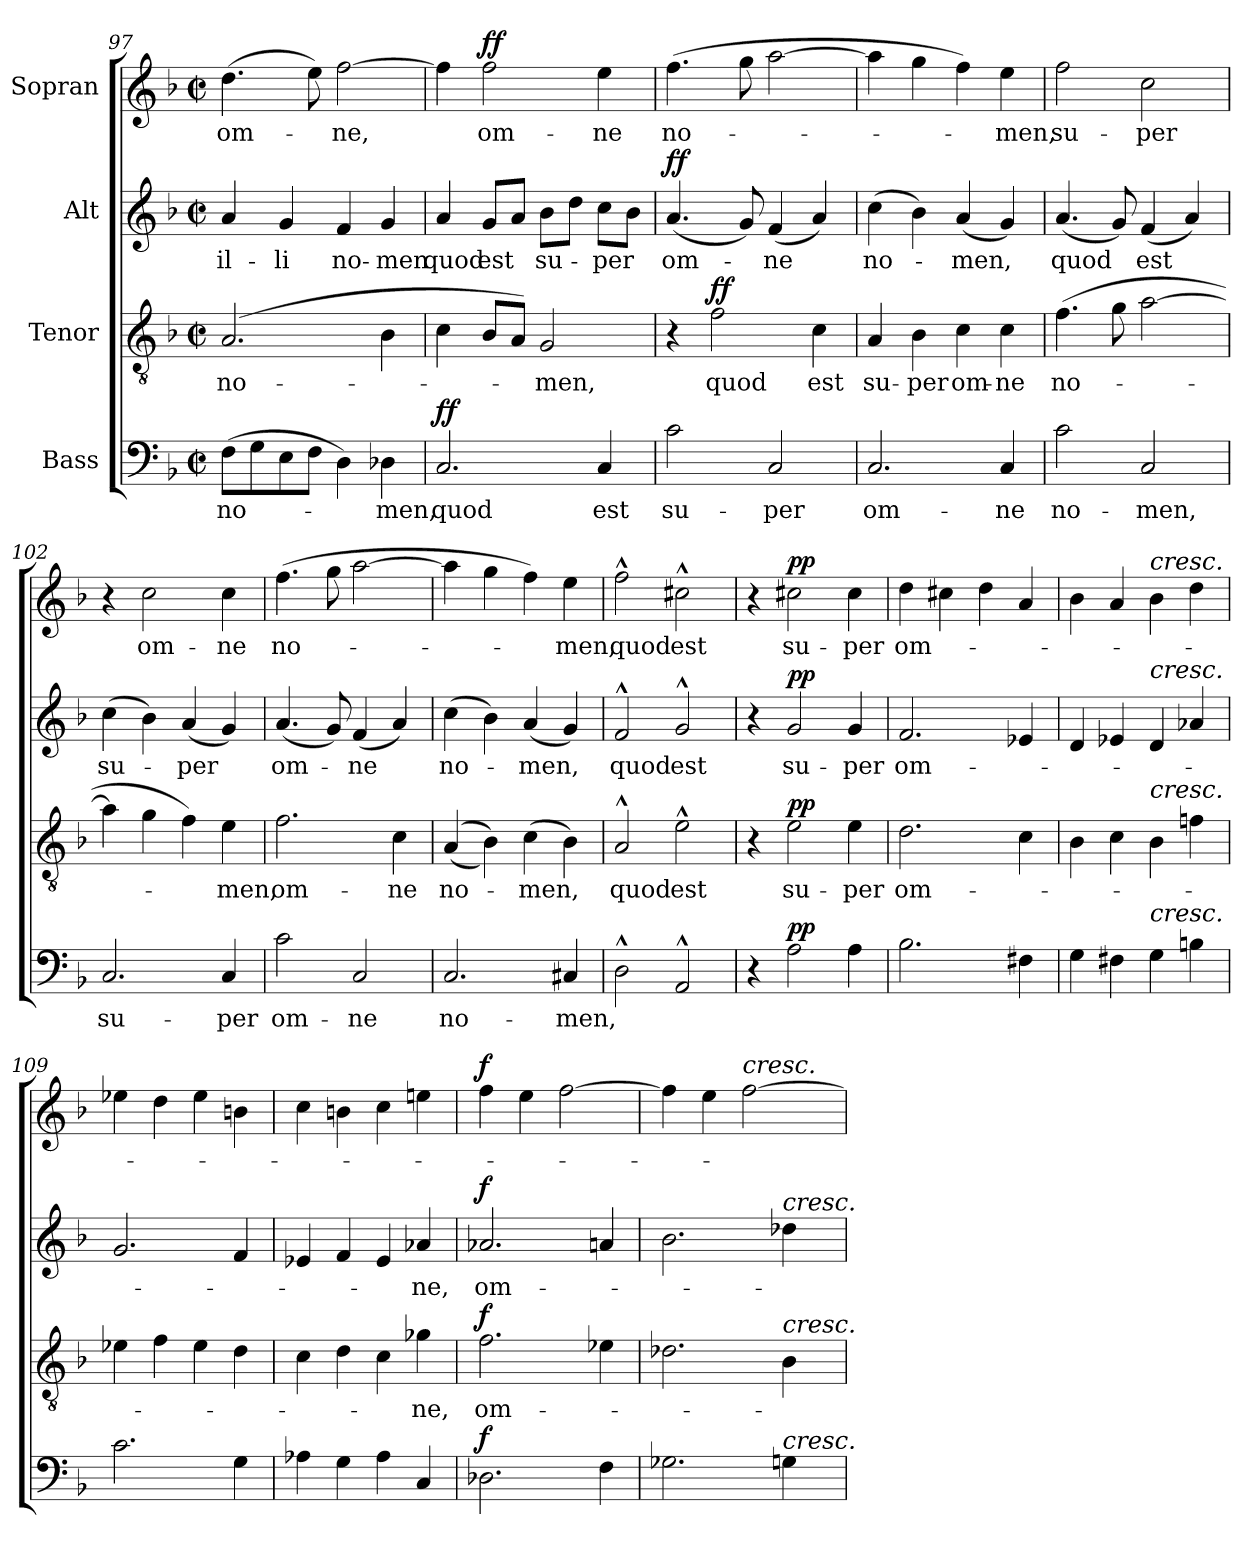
**kern	**text	**dynam	**kern	**text	**dynam	**kern	**text	**dynam	**kern	**text	**dynam
*part4	*part4	*part4	*part3	*part3	*part3	*part2	*part2	*part2	*part1	*part1	*part1
*staff4	*staff4	*staff4	*staff3	*staff3	*staff3	*staff2	*staff2	*staff2	*staff1	*staff1	*staff1
*I"Bass	*	*	*I"Tenor	*	*	*I"Alt	*	*	*I"Sopran	*	*
*clefF4	*	*	*clefGv2	*	*	*clefG2	*	*	*clefG2	*	*
*k[b-]	*	*	*k[b-]	*	*	*k[b-]	*	*	*k[b-]	*	*
*F:	*	*	*F:	*	*	*F:	*	*	*F:	*	*
*M2/2	*	*	*M2/2	*	*	*M2/2	*	*	*M2/2	*	*
*met(c|)	*	*	*met(c|)	*	*	*met(c|)	*	*	*met(c|)	*	*
=97	=97	=97	=97	=97	=97	=97	=97	=97	=97	=97	=97
(>8F\L	no-	.	(2.A/	no-	.	4a/	il-	.	(>4.dd\	om-	.
8G\	.	.	.	.	.	.	.	.	.	.	.
8E\	.	.	.	.	.	4g/	-li	.	.	.	.
8F\J	.	.	.	.	.	.	.	.	8ee\)	.	.
4D\)	.	.	.	.	.	4f/	no-	.	[2ff\	-ne,	.
4D-X\	-men,	.	4B-\	.	.	4g/	-men	.	.	.	.
=98	=98	=98	=98	=98	=98	=98	=98	=98	=98	=98	=98
!	!	!LO:DY:a	!	!	!	!	!	!	!	!	!
2.C/	quod	ff	4c\	.	.	4a/	quod	.	4ff\]	.	.
!	!	!	!	!	!	!	!	!	!	!	!LO:DY:a
.	.	.	8B-/L	.	.	8g/L	est	.	2ff\	om-	ff
.	.	.	8A/J)	.	.	8a/J	.	.	.	.	.
.	.	.	2G/	-men,	.	8b-\L	su-	.	.	.	.
.	.	.	.	.	.	8dd\J	.	.	.	.	.
4C/	est	.	.	.	.	8cc\L	-per	.	4ee\	-ne	.
.	.	.	.	.	.	8b-\J	.	.	.	.	.
!!LO:LB:g=z
=99	=99	=99	=99	=99	=99	=99	=99	=99	=99	=99	=99
!	!	!	!	!	!	!	!	!LO:DY:a	!	!	!
2c\	su-	.	4r	.	.	(4.a/	om-	ff	(>4.ff\	no-	.
!	!	!	!	!	!LO:DY:a	!	!	!	!	!	!
.	.	.	2f\	quod	ff	.	.	.	.	.	.
.	.	.	.	.	.	8g/)	.	.	8gg\	.	.
2C/	-per	.	.	.	.	(4f/	-ne	.	[2aa\	.	.
.	.	.	4c\	est	.	4a/)	.	.	.	.	.
=100	=100	=100	=100	=100	=100	=100	=100	=100	=100	=100	=100
2.C/	om-	.	4A/	su-	.	(>4cc\	no-	.	4aa\]	.	.
.	.	.	4B-\	-per	.	4b-\)	.	.	4gg\	.	.
.	.	.	4c\	om-	.	(4a/	-men,	.	4ff\)	.	.
4C/	-ne	.	4c\	-ne	.	4g/)	.	.	4ee\	-men,	.
=101	=101	=101	=101	=101	=101	=101	=101	=101	=101	=101	=101
2c\	no-	.	(>4.f\	no-	.	(4.a/	quod	.	2ff\	su-	.
.	.	.	8g\	.	.	8g/)	.	.	.	.	.
2C/	-men,	.	[2a\	.	.	(4f/	est	.	2cc\	-per	.
.	.	.	.	.	.	4a/)	.	.	.	.	.
=102	=102	=102	=102	=102	=102	=102	=102	=102	=102	=102	=102
2.C/	su-	.	4a\]	.	.	(>4cc\	su-	.	4r	.	.
.	.	.	4g\	.	.	4b-\)	.	.	2cc\	om-	.
.	.	.	4f\)	.	.	(4a/	-per	.	.	.	.
4C/	-per	.	4e\	-men,	.	4g/)	.	.	4cc\	-ne	.
=103	=103	=103	=103	=103	=103	=103	=103	=103	=103	=103	=103
2c\	om-	.	2.f\	om-	.	(4.a/	om-	.	(>4.ff\	no-	.
.	.	.	.	.	.	8g/)	.	.	8gg\	.	.
2C/	-ne	.	.	.	.	(4f/	-ne	.	[2aa\	.	.
.	.	.	4c\	-ne	.	4a/)	.	.	.	.	.
=104	=104	=104	=104	=104	=104	=104	=104	=104	=104	=104	=104
2.C/	no-	.	((4A/	no-	.	(>4cc\	no-	.	4aa\]	.	.
.	.	.	4B-\))	.	.	4b-\)	.	.	4gg\	.	.
.	.	.	(4c\	-men,	.	(4a/	-men,	.	4ff\)	.	.
4C#X/	-men,	.	4B-\)	.	.	4g/)	.	.	4ee\	-men,	.
!!LO:LB:g=z
=105	=105	=105	=105	=105	=105	=105	=105	=105	=105	=105	=105
2D^^\	.	.	2A^^/	quod	.	2f^^/	quod	.	2ff^^\	quod	.
2AA^^/	.	.	2e^^\	est	.	2g^^/	est	.	2cc#X^^\	est	.
=106	=106	=106	=106	=106	=106	=106	=106	=106	=106	=106	=106
4r	.	.	4r	.	.	4r	.	.	4r	.	.
!	!	!LO:DY:a	!	!	!LO:DY:a	!	!	!LO:DY:a	!	!	!LO:DY:a
2A\	.	pp	2e\	su-	pp	2g/	su-	pp	2cc#X\	su-	pp
4A\	.	.	4e\	-per	.	4g/	-per	.	4cc#\	-per	.
=107	=107	=107	=107	=107	=107	=107	=107	=107	=107	=107	=107
2.B-\	.	.	2.d\	om-	.	2.f/	om-	.	4dd\	om-	.
.	.	.	.	.	.	.	.	.	4cc#X\	.	.
.	.	.	.	.	.	.	.	.	4dd\	.	.
4F#X\	.	.	4c\	.	.	4e-X/	.	.	4a/	.	.
=108	=108	=108	=108	=108	=108	=108	=108	=108	=108	=108	=108
4G\	.	.	4B-\	.	.	4d/	.	.	4b-\	.	.
4F#X\	.	.	4c\	.	.	4e-X/	.	.	4a/	.	.
!	!	!	!	!	!	!	!	!	!LO:TX:a:i:t=cresc.	!	!
!	!	!	!	!	!	!LO:TX:a:i:t=cresc.	!	!	!	!	!
!	!	!	!LO:TX:a:i:t=cresc.	!	!	!	!	!	!	!	!
!LO:TX:a:i:t=cresc.	!	!	!	!	!	!	!	!	!	!	!
4G\	.	.	4B-\	.	.	4d/	.	.	4b-\	.	.
4Bn\	.	.	4fn\	.	.	4a-X/	.	.	4dd\	.	.
=109	=109	=109	=109	=109	=109	=109	=109	=109	=109	=109	=109
2.c\	.	.	4e-X\	.	.	2.g/	.	.	4ee-X\	.	.
.	.	.	4f\	.	.	.	.	.	4dd\	.	.
.	.	.	4e-\	.	.	.	.	.	4ee-\	.	.
4G\	.	.	4d\	.	.	4f/	.	.	4bn\	.	.
=110	=110	=110	=110	=110	=110	=110	=110	=110	=110	=110	=110
4A-X\	.	.	4c\	.	.	4e-X/	.	.	4cc\	.	.
4G\	.	.	4d\	.	.	4f/	.	.	4bn\	.	.
4A-\	.	.	4c\	.	.	4e-/	.	.	4cc\	.	.
4C/	.	.	4g-X\	-ne,	.	4a-X/	-ne,	.	4een\	.	.
!!LO:PB:g=z
=111	=111	=111	=111	=111	=111	=111	=111	=111	=111	=111	=111
!	!	!LO:DY:a	!	!	!LO:DY:a	!	!	!LO:DY:a	!	!	!LO:DY:a
2.D-X\	.	f	2.f\	om-	f	2.a-X/	om-	f	4ff\	.	f
.	.	.	.	.	.	.	.	.	4ee\	.	.
.	.	.	.	.	.	.	.	.	[2ff\	.	.
4F\	.	.	4e-X\	.	.	4an/	.	.	.	.	.
=112	=112	=112	=112	=112	=112	=112	=112	=112	=112	=112	=112
2.G-X\	.	.	2.d-X\	.	.	2.b-\	.	.	4ff\]	.	.
.	.	.	.	.	.	.	.	.	4ee\	.	.
!	!	!	!	!	!	!	!	!	!LO:TX:a:i:t=cresc.	!	!
.	.	.	.	.	.	.	.	.	[2ff\	.	.
!	!	!	!	!	!	!LO:TX:a:i:t=cresc.	!	!	!	!	!
!	!	!	!LO:TX:a:i:t=cresc.	!	!	!	!	!	!	!	!
!LO:TX:a:i:t=cresc.	!	!	!	!	!	!	!	!	!	!	!
4Gn\	.	.	4B-\	.	.	4dd-X\	.	.	.	.	.
=	=	=	=	=	=	=	=	=	=	=	=
*-	*-	*-	*-	*-	*-	*-	*-	*-	*-	*-	*-
